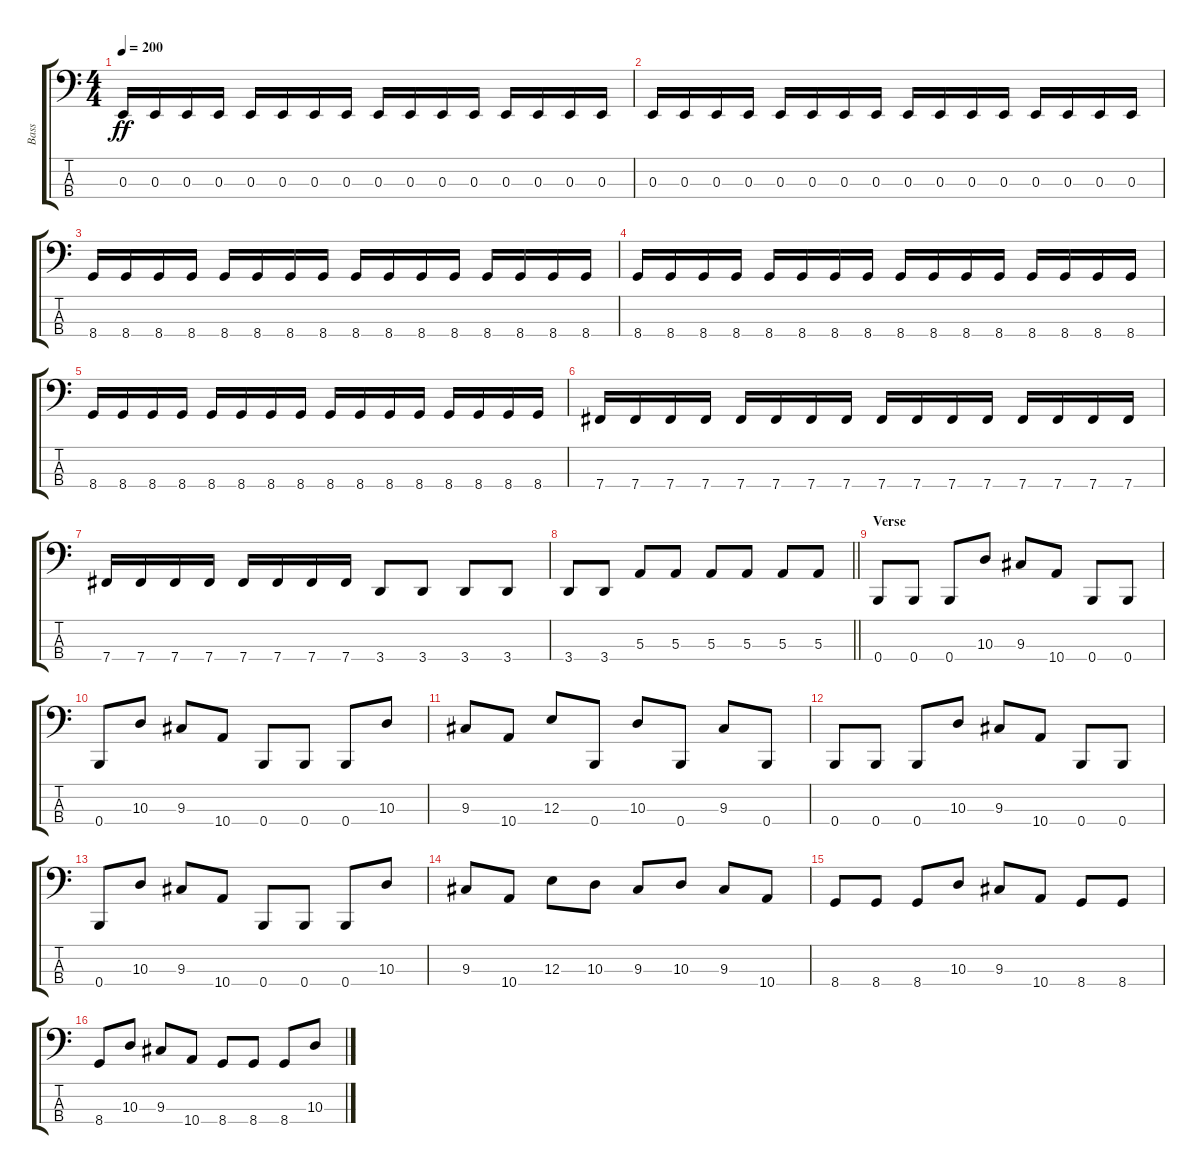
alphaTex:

\track ("Bass" "Bass") {instrument electricbassfinger}
\staff {score tabs}
\tuning (D2 A1 E1 B0) {hide}
\ts (4 4)
\tempo 200
\clef f4
\ks c
0.3.16{dy ff} 0.3.16 0.3.16 0.3.16 0.3.16 0.3.16 0.3.16 0.3.16 0.3.16 0.3.16 0.3.16 0.3.16 0.3.16 0.3.16 0.3.16 0.3.16 |
0.3.16 0.3.16 0.3.16 0.3.16 0.3.16 0.3.16 0.3.16 0.3.16 0.3.16 0.3.16 0.3.16 0.3.16 0.3.16 0.3.16 0.3.16 0.3.16 |
8.4.16 8.4.16 8.4.16 8.4.16 8.4.16 8.4.16 8.4.16 8.4.16 8.4.16 8.4.16 8.4.16 8.4.16 8.4.16 8.4.16 8.4.16 8.4.16 |
8.4.16 8.4.16 8.4.16 8.4.16 8.4.16 8.4.16 8.4.16 8.4.16 8.4.16 8.4.16 8.4.16 8.4.16 8.4.16 8.4.16 8.4.16 8.4.16 |
8.4.16 8.4.16 8.4.16 8.4.16 8.4.16 8.4.16 8.4.16 8.4.16 8.4.16 8.4.16 8.4.16 8.4.16 8.4.16 8.4.16 8.4.16 8.4.16 |
7.4.16 7.4.16 7.4.16 7.4.16 7.4.16 7.4.16 7.4.16 7.4.16 7.4.16 7.4.16 7.4.16 7.4.16 7.4.16 7.4.16 7.4.16 7.4.16 |
7.4.16 7.4.16 7.4.16 7.4.16 7.4.16 7.4.16 7.4.16 7.4.16 3.4.8 3.4.8 3.4.8 3.4.8 |
\barLineRight lightlight
3.4.8 3.4.8 5.3.8 5.3.8 5.3.8 5.3.8 5.3.8 5.3.8 |
\section ("" "Verse")
0.4.8 0.4.8 0.4.8 10.3.8 9.3.8 10.4.8 0.4.8 0.4.8 |
0.4.8 10.3.8 9.3.8 10.4.8 0.4.8 0.4.8 0.4.8 10.3.8 |
9.3.8 10.4.8 12.3.8 0.4.8 10.3.8 0.4.8 9.3.8 0.4.8 |
0.4.8 0.4.8 0.4.8 10.3.8 9.3.8 10.4.8 0.4.8 0.4.8 |
0.4.8 10.3.8 9.3.8 10.4.8 0.4.8 0.4.8 0.4.8 10.3.8 |
9.3.8 10.4.8 12.3.8 10.3.8 9.3.8 10.3.8 9.3.8 10.4.8 |
8.4.8 8.4.8 8.4.8 10.3.8 9.3.8 10.4.8 8.4.8 8.4.8 |
8.4.8 10.3.8 9.3.8 10.4.8 8.4.8 8.4.8 8.4.8 10.3.8
